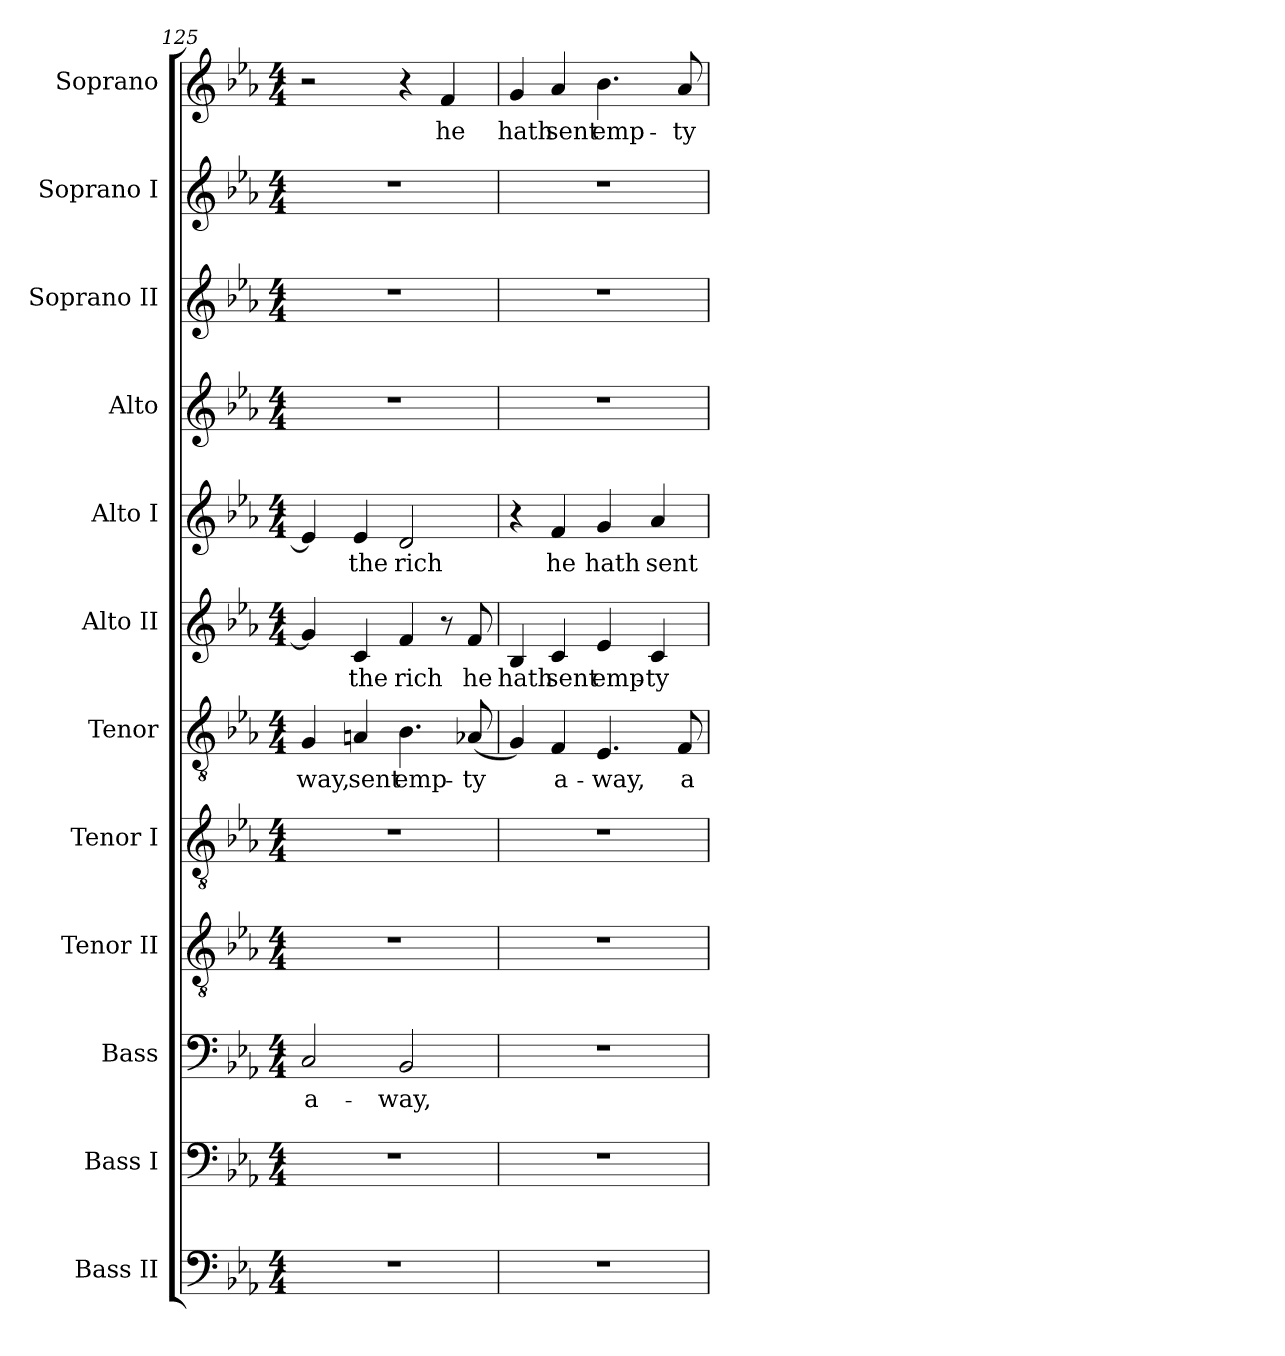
**kern	**kern	**kern	**text	**kern	**kern	**kern	**text	**kern	**text	**kern	**text	**kern	**kern	**kern	**kern	**text
*part12	*part11	*part10	*part10	*part9	*part8	*part7	*part7	*part6	*part6	*part5	*part5	*part4	*part3	*part2	*part1	*part1
*staff12	*staff11	*staff10	*staff10	*staff9	*staff8	*staff7	*staff7	*staff6	*staff6	*staff5	*staff5	*staff4	*staff3	*staff2	*staff1	*staff1
*I"Bass II	*I"Bass I	*I"Bass	*	*I"Tenor II	*I"Tenor I	*I"Tenor	*	*I"Alto II	*	*I"Alto I	*	*I"Alto	*I"Soprano II	*I"Soprano I	*I"Soprano	*
*I'BII	*I'BI	*I'B	*	*I'TII	*I'TI	*I'T	*	*I'AII	*	*I'AI	*	*I'A	*I'SII	*I'SI	*I'S	*
*clefF4	*clefF4	*clefF4	*	*clefGv2	*clefGv2	*clefGv2	*	*clefG2	*	*clefG2	*	*clefG2	*clefG2	*clefG2	*clefG2	*
*ITrd7c12	*	*ITrd7c12	*	*ITrd7c12	*ITrd7c12	*ITrd7c12	*	*	*	*	*	*	*	*	*	*
*k[b-e-a-]	*k[b-e-a-]	*k[b-e-a-]	*	*k[b-e-a-]	*k[b-e-a-]	*k[b-e-a-]	*	*k[b-e-a-]	*	*k[b-e-a-]	*	*k[b-e-a-]	*k[b-e-a-]	*k[b-e-a-]	*k[b-e-a-]	*
*E-:	*E-:	*E-:	*	*E-:	*E-:	*E-:	*	*E-:	*	*E-:	*	*E-:	*E-:	*E-:	*E-:	*
*M4/4	*M4/4	*M4/4	*	*M4/4	*M4/4	*M4/4	*	*M4/4	*	*M4/4	*	*M4/4	*M4/4	*M4/4	*M4/4	*
=125	=125	=125	=125	=125	=125	=125	=125	=125	=125	=125	=125	=125	=125	=125	=125	=125
!	!	!	!LO:LY:b:color=#000000	!	!	!	!	!	!	!	!	!	!	!	!	!
!	!	!	!	!	!	!	!LO:LY:b:color=#000000	!	!	!	!	!	!	!	!	!
1r	1r	2CCi/	a-	1r	1r	4GGi/	-way,	4gi/]	.	4e-i/]	.	1r	1r	1r	2r	.
!	!	!	!	!	!	!	!LO:LY:b:color=#000000	!	!	!	!	!	!	!	!	!
!	!	!	!	!	!	!	!	!	!LO:LY:b:color=#000000	!	!	!	!	!	!	!
!	!	!	!	!	!	!	!	!	!	!	!LO:LY:b:color=#000000	!	!	!	!	!
.	.	.	.	.	.	4AAni/	sent	4ci/	the	4e-i/	the	.	.	.	.	.
!	!	!	!LO:LY:b:color=#000000	!	!	!	!	!	!	!	!	!	!	!	!	!
!	!	!	!	!	!	!	!LO:LY:b:color=#000000	!	!	!	!	!	!	!	!	!
!	!	!	!	!	!	!	!	!	!LO:LY:b:color=#000000	!	!	!	!	!	!	!
!	!	!	!	!	!	!	!	!	!	!	!LO:LY:b:color=#000000	!	!	!	!	!
.	.	2BBB-i/	-way,	.	.	4.BB-i\	emp-	4fi/	rich	2di/	rich	.	.	.	4r	.
!	!	!	!	!	!	!	!	!	!	!	!	!	!	!	!	!LO:LY:b:color=#000000
.	.	.	.	.	.	.	.	8r	.	.	.	.	.	.	4fi/	he
!	!	!	!	!	!	!	!LO:LY:b:color=#000000	!	!	!	!	!	!	!	!	!
!	!	!	!	!	!	!	!	!	!LO:LY:b:color=#000000	!	!	!	!	!	!	!
.	.	.	.	.	.	(8AA-Xi/	-ty	8fi/	he	.	.	.	.	.	.	.
=126	=126	=126	=126	=126	=126	=126	=126	=126	=126	=126	=126	=126	=126	=126	=126	=126
!	!	!	!	!	!	!	!	!	!LO:LY:b:color=#000000	!	!	!	!	!	!	!
!	!	!	!	!	!	!	!	!	!	!	!	!	!	!	!	!LO:LY:b:color=#000000
1r	1r	1r	.	1r	1r	4GGi/)	.	4B-i/	hath	4r	.	1r	1r	1r	4gi/	hath
!	!	!	!	!	!	!	!LO:LY:b:color=#000000	!	!	!	!	!	!	!	!	!
!	!	!	!	!	!	!	!	!	!LO:LY:b:color=#000000	!	!	!	!	!	!	!
!	!	!	!	!	!	!	!	!	!	!	!LO:LY:b:color=#000000	!	!	!	!	!
!	!	!	!	!	!	!	!	!	!	!	!	!	!	!	!	!LO:LY:b:color=#000000
.	.	.	.	.	.	4FFi/	a-	4ci/	sent	4fi/	he	.	.	.	4a-i/	sent
!	!	!	!	!	!	!	!LO:LY:b:color=#000000	!	!	!	!	!	!	!	!	!
!	!	!	!	!	!	!	!	!	!LO:LY:b:color=#000000	!	!	!	!	!	!	!
!	!	!	!	!	!	!	!	!	!	!	!LO:LY:b:color=#000000	!	!	!	!	!
!	!	!	!	!	!	!	!	!	!	!	!	!	!	!	!	!LO:LY:b:color=#000000
.	.	.	.	.	.	4.EE-i/	-way,	4e-i/	emp-	4gi/	hath	.	.	.	4.b-i\	emp-
!	!	!	!	!	!	!	!	!	!LO:LY:b:color=#000000	!	!	!	!	!	!	!
!	!	!	!	!	!	!	!	!	!	!	!LO:LY:b:color=#000000	!	!	!	!	!
.	.	.	.	.	.	.	.	4ci/	-ty	4a-i/	sent	.	.	.	.	.
!	!	!	!	!	!	!	!LO:LY:b:color=#000000	!	!	!	!	!	!	!	!	!
!	!	!	!	!	!	!	!	!	!	!	!	!	!	!	!	!LO:LY:b:color=#000000
.	.	.	.	.	.	8FFi/	a-	.	.	.	.	.	.	.	8a-i/	-ty
=	=	=	=	=	=	=	=	=	=	=	=	=	=	=	=	=
*-	*-	*-	*-	*-	*-	*-	*-	*-	*-	*-	*-	*-	*-	*-	*-	*-
